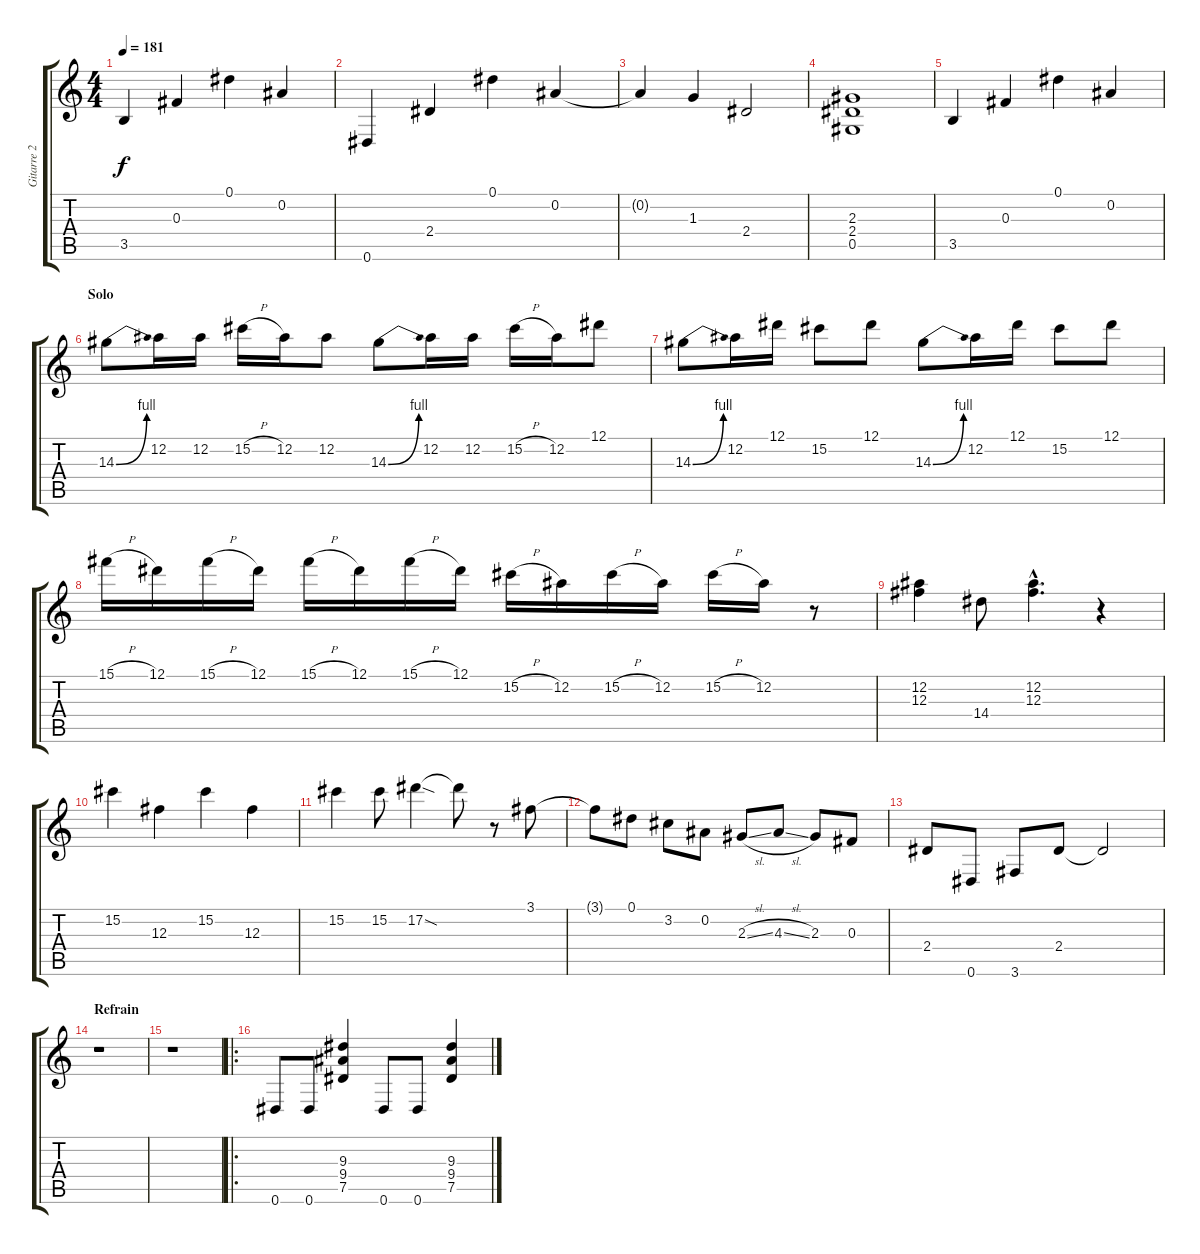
\track ("Gitarre 2" "Gitarre 2") {instrument distortionguitar}
\staff {score tabs}
\tuning (Eb4 Bb3 Gb3 Db3 Ab2 Eb2) {hide}
\ts (4 4)
\tempo 181
\clef g2
\ks c
3.5.4{dy f} 0.3.4 0.1.4 0.2.4 |
0.6.4 2.4.4 0.1.4 0.2.4 |
0.2{t}.4 1.3.4 2.4.2 |
(2.3 2.4 0.5).1 |
3.5.4 0.3.4 0.1.4 0.2.4 |
\section ("" "Solo")
14.3{be (bend 0 0 60 4)}.8 12.2.16 12.2.16 15.2{h}.16 12.2.16 12.2.8 14.3{be (bend 0 0 60 4)}.8 12.2.16 12.2.16 15.2{h}.16 12.2.16 12.1.8 |
14.3{be (bend 0 0 60 4)}.8 12.2.16 12.1.16 15.2.8 12.1.8 14.3{be (bend 0 0 60 4)}.8 12.2.16 12.1.16 15.2.8 12.1.8 |
15.1{h}.16 12.1.16 15.1{h}.16 12.1.16 15.1{h}.16 12.1.16 15.1{h}.16 12.1.16 15.2{h}.16 12.2.16 15.2{h}.16 12.2.16 15.2{h}.16 12.2.16 r.8 |
(12.2 12.3).4 14.4.8 (12.2{hac} 12.3{hac}).4{d} r.4 |
15.2.4 12.3.4 15.2.4 12.3.4 |
15.2.4 15.2.8 17.2{sod}.4 17.2{t}.8 r.8 3.1.8 |
3.1{t}.8 0.1.8 3.2.8 0.2.8 2.3{sl}.8 4.3{sl}.8 2.3.8 0.3.8 |
2.4.8 0.6.8 3.6.8 2.4.8 2.4{t}.2 |
\section ("" "Refrain")
r.1 |
r.1 |
\ro
0.6.8 0.6.8 (9.3 9.4 7.5).4 0.6.8 0.6.8 (9.3 9.4 7.5).4
